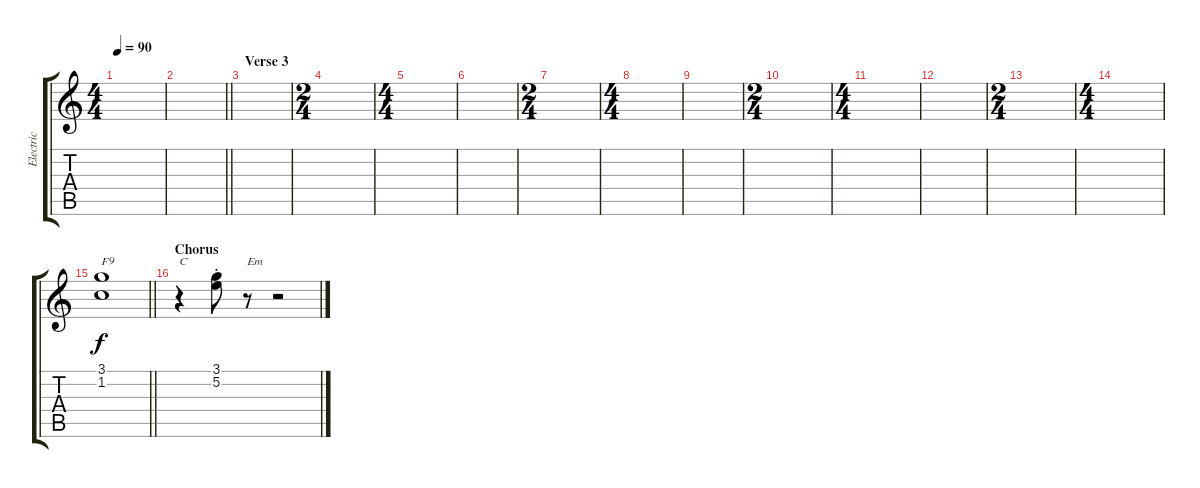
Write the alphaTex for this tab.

\track ("Electric" "Electric") {instrument overdrivenguitar}
\staff {score tabs}
\tuning (E4 B3 G3 D3 A2 E2) {hide}
\ts (4 4)
\tempo 90
\clef g2
\ks c
|
\barLineRight lightlight
|
\section ("" "Verse 3")
|
\ts (2 4)
|
\ts (4 4)
|
|
\ts (2 4)
|
\ts (4 4)
|
|
\ts (2 4)
|
\ts (4 4)
|
|
\ts (2 4)
|
\ts (4 4)
|
\barLineRight lightlight
(3.1 1.2).1{txt "F9"} |
\section ("" "Chorus")
r.4{txt "C"} (3.1{st} 5.2{st}).8 r.8{txt "Em"} r.2
